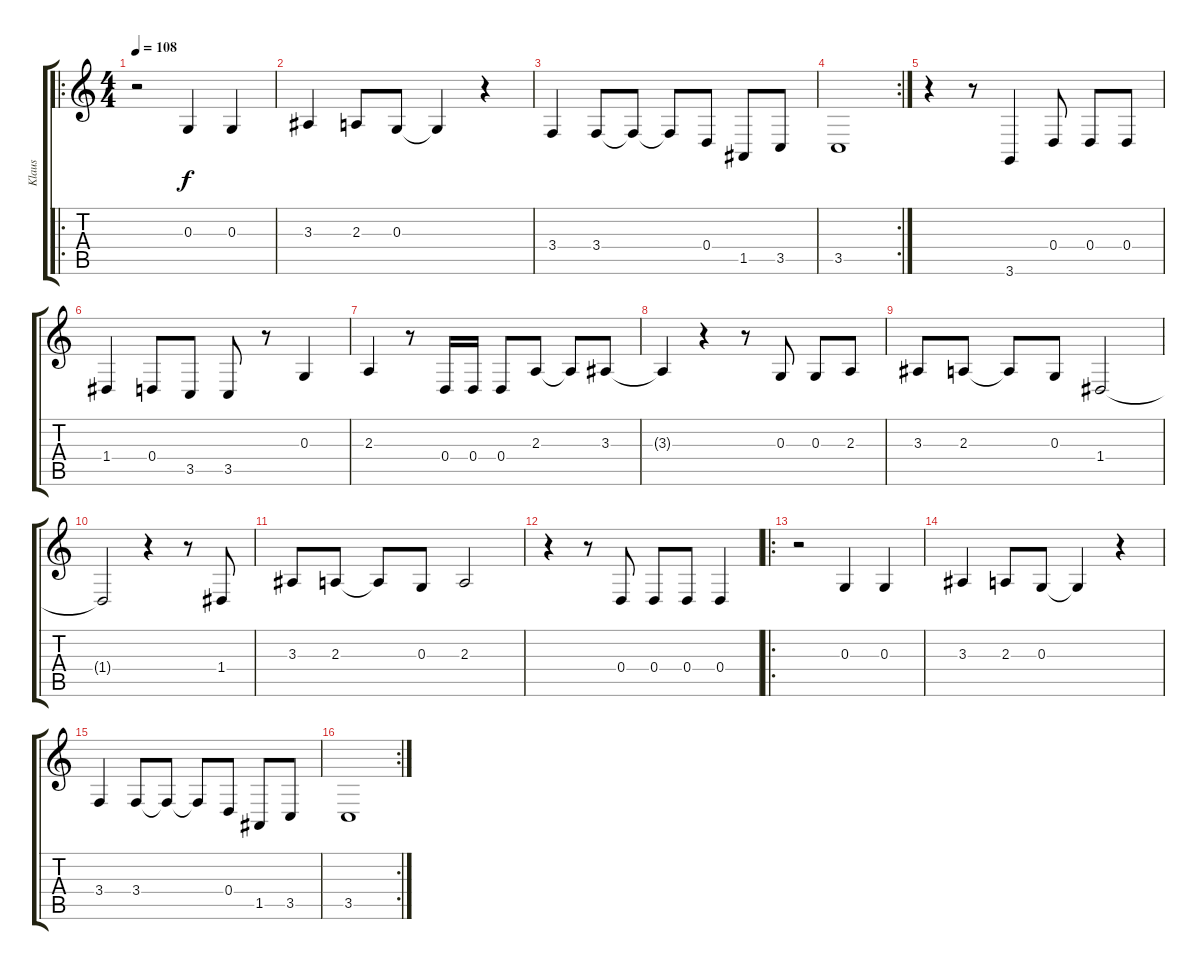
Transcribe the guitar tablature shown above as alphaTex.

\track ("Klaus" "Klaus") {instrument recorder}
\staff {score tabs}
\tuning (E4 B3 G3 D3 A2 E2) {hide}
\ro
\ts (4 4)
\tempo 108
\clef g2
\ks c
r.2{dy f} 0.3.4 0.3.4 |
3.3.4 2.3.8 0.3.8 0.3{t}.4 r.4 |
3.4.4 3.4.8 3.4{t}.8 3.4{t}.8 0.4.8 1.5.8 3.5.8 |
\rc 2
3.5.1 |
r.4 r.8 3.6.4 0.4.8 0.4.8 0.4.8 |
1.4.4 0.4.8 3.5.8 3.5.8 r.8 0.3.4 |
2.3.4 r.8 0.4.16 0.4.16 0.4.8 2.3.8 2.3{t}.8 3.3.8 |
3.3{t}.4 r.4 r.8 0.3.8 0.3.8 2.3.8 |
3.3.8 2.3.8 2.3{t}.8 0.3.8 1.4.2 |
1.4{t}.2 r.4 r.8 1.4.8 |
3.3.8 2.3.8 2.3{t}.8 0.3.8 2.3.2 |
r.4 r.8 0.4.8 0.4.8 0.4.8 0.4.4 |
\ro
r.2 0.3.4 0.3.4 |
3.3.4 2.3.8 0.3.8 0.3{t}.4 r.4 |
3.4.4 3.4.8 3.4{t}.8 3.4{t}.8 0.4.8 1.5.8 3.5.8 |
\rc 2
3.5.1
